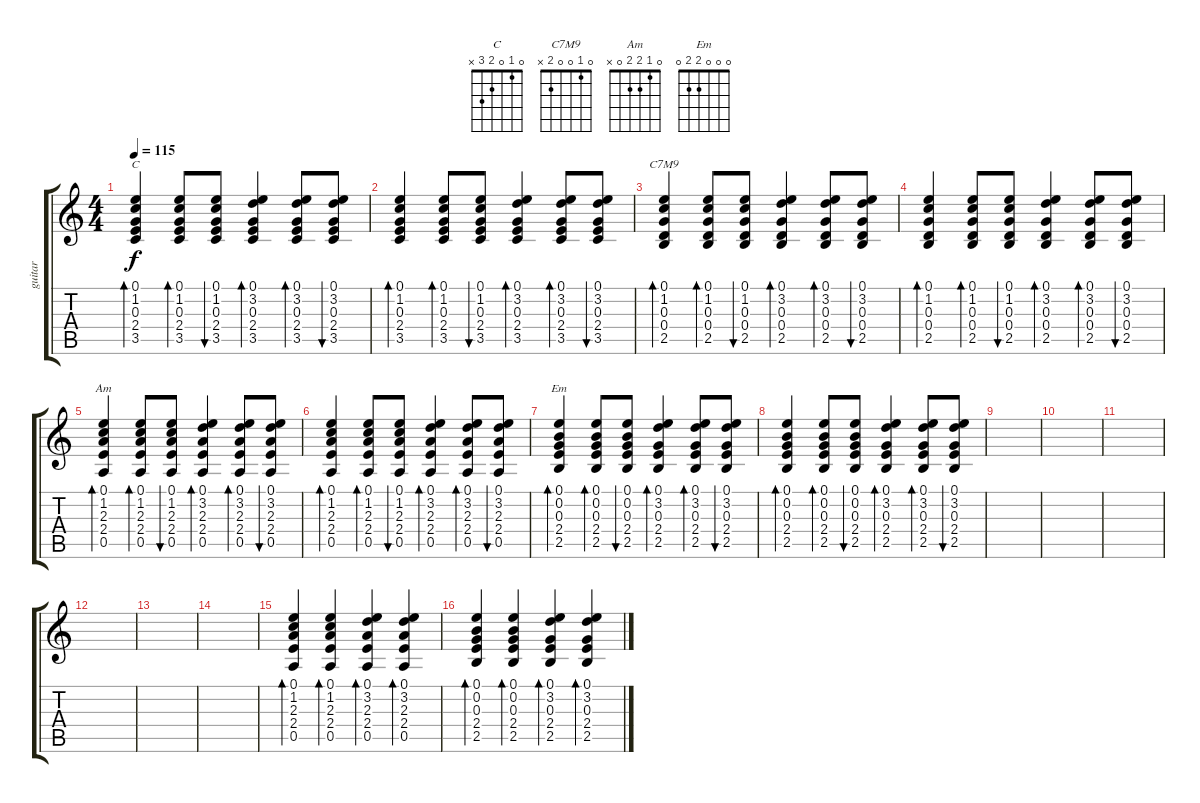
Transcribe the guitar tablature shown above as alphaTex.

\track ("guitar" "guitar") {instrument acousticguitarsteel}
\staff {score tabs}
\tuning (E4 B3 G3 D3 A2 E2) {hide}
\chord ("C" 0 1 0 2 3 x)
\chord ("C7M9" 0 1 0 0 2 x)
\chord ("Am" 0 1 2 2 0 x)
\chord ("Em" 0 0 0 2 2 0)
\ts (4 4)
\tempo 115
\clef g2
\ks c
(0.1 1.2 0.3 2.4 3.5).4{bd 60 ch "C" dy f} (0.1 1.2 0.3 2.4 3.5).8{bd 60} (0.1 1.2 0.3 2.4 3.5).8{bu 60} (0.1 3.2 0.3 2.4 3.5).4{bd 60} (0.1 3.2 0.3 2.4 3.5).8{bd 60} (0.1 3.2 0.3 2.4 3.5).8{bu 60} |
(0.1 1.2 0.3 2.4 3.5).4{bd 60} (0.1 1.2 0.3 2.4 3.5).8{bd 60} (0.1 1.2 0.3 2.4 3.5).8{bu 60} (0.1 3.2 0.3 2.4 3.5).4{bd 60} (0.1 3.2 0.3 2.4 3.5).8{bd 60} (0.1 3.2 0.3 2.4 3.5).8{bu 60} |
(0.1 1.2 0.3 0.4 2.5).4{bd 60 ch "C7M9"} (0.1 1.2 0.3 0.4 2.5).8{bd 60} (0.1 1.2 0.3 0.4 2.5).8{bu 60} (0.1 3.2 0.3 0.4 2.5).4{bd 60} (0.1 3.2 0.3 0.4 2.5).8{bd 60} (0.1 3.2 0.3 0.4 2.5).8{bu 60} |
(0.1 1.2 0.3 0.4 2.5).4{bd 60} (0.1 1.2 0.3 0.4 2.5).8{bd 60} (0.1 1.2 0.3 0.4 2.5).8{bu 60} (0.1 3.2 0.3 0.4 2.5).4{bd 60} (0.1 3.2 0.3 0.4 2.5).8{bd 60} (0.1 3.2 0.3 0.4 2.5).8{bu 60} |
(0.1 1.2 2.3 2.4 0.5).4{bd 60 ch "Am"} (0.1 1.2 2.3 2.4 0.5).8{bd 60} (0.1 1.2 2.3 2.4 0.5).8{bu 60} (0.1 3.2 2.3 2.4 0.5).4{bd 60} (0.1 3.2 2.3 2.4 0.5).8{bd 60} (0.1 3.2 2.3 2.4 0.5).8{bu 60} |
(0.1 1.2 2.3 2.4 0.5).4{bd 60} (0.1 1.2 2.3 2.4 0.5).8{bd 60} (0.1 1.2 2.3 2.4 0.5).8{bu 60} (0.1 3.2 2.3 2.4 0.5).4{bd 60} (0.1 3.2 2.3 2.4 0.5).8{bd 60} (0.1 3.2 2.3 2.4 0.5).8{bu 60} |
(0.1 0.2 0.3 2.4 2.5).4{bd 60 ch "Em"} (0.1 0.2 0.3 2.4 2.5).8{bd 60} (0.1 0.2 0.3 2.4 2.5).8{bu 60} (0.1 3.2 0.3 2.4 2.5).4{bd 60} (0.1 3.2 0.3 2.4 2.5).8{bd 60} (0.1 3.2 0.3 2.4 2.5).8{bu 60} |
(0.1 0.2 0.3 2.4 2.5).4{bd 60} (0.1 0.2 0.3 2.4 2.5).8{bd 60} (0.1 0.2 0.3 2.4 2.5).8{bu 60} (0.1 3.2 0.3 2.4 2.5).4{bd 60} (0.1 3.2 0.3 2.4 2.5).8{bd 60} (0.1 3.2 0.3 2.4 2.5).8{bu 60} |
|
|
|
|
|
|
(0.1 1.2 2.3 2.4 0.5).4{bd 60} (0.1 1.2 2.3 2.4 0.5).4{bd 60} (0.1 3.2 2.3 2.4 0.5).4{bd 60} (0.1 3.2 2.3 2.4 0.5).4{bd 60} |
(0.1 0.2 0.3 2.4 2.5).4{bd 60} (0.1 0.2 0.3 2.4 2.5).4{bd 60} (0.1 3.2 0.3 2.4 2.5).4{bd 60} (0.1 3.2 0.3 2.4 2.5).4{bd 60}
